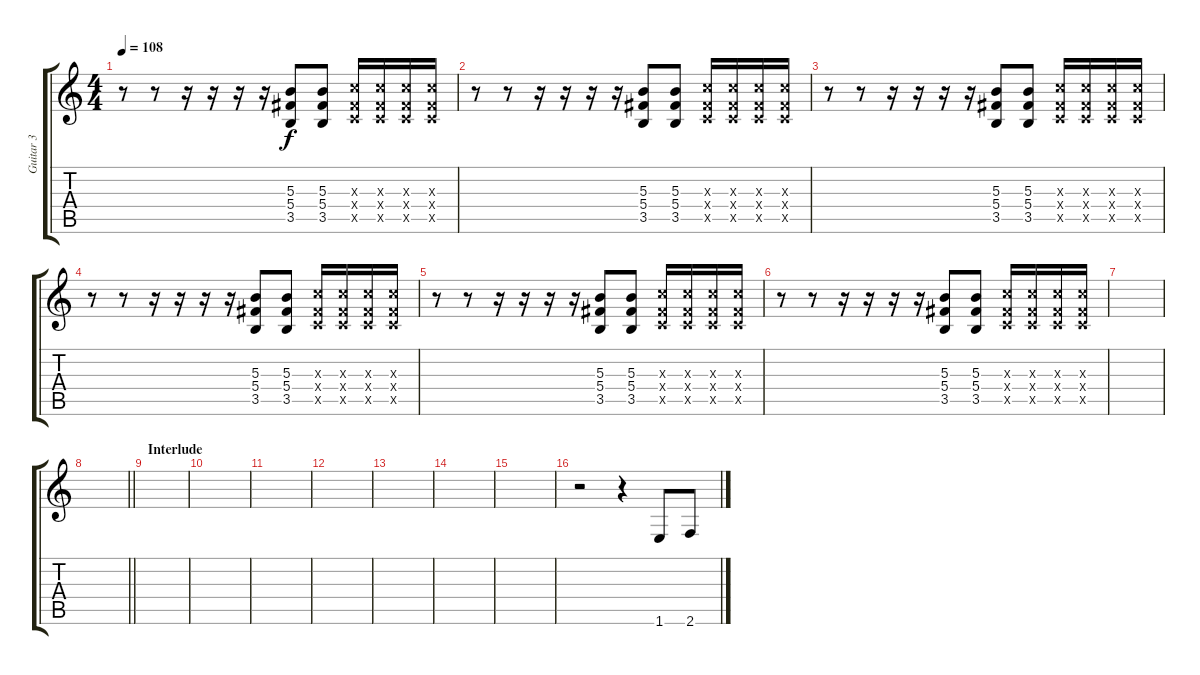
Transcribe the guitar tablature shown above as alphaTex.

\track ("Guitar 3" "Guitar 3") {instrument acousticguitarsteel}
\staff {score tabs}
\tuning (Eb4 Bb3 Gb3 Db3 Ab2 Eb2) {hide}
\ts (4 4)
\tempo 108
\clef g2
\ks c
r.8{dy f} r.8 r.16 r.16 r.16 r.16 (5.3 5.4 3.5).8 (5.3 5.4 3.5).8 (6.3{x} 5.4{x} 4.5{x}).16 (6.3{x} 5.4{x} 4.5{x}).16 (6.3{x} 5.4{x} 4.5{x}).16 (6.3{x} 5.4{x} 4.5{x}).16 |
r.8 r.8 r.16 r.16 r.16 r.16 (5.3 5.4 3.5).8 (5.3 5.4 3.5).8 (6.3{x} 5.4{x} 4.5{x}).16 (6.3{x} 5.4{x} 4.5{x}).16 (6.3{x} 5.4{x} 4.5{x}).16 (6.3{x} 5.4{x} 4.5{x}).16 |
r.8 r.8 r.16 r.16 r.16 r.16 (5.3 5.4 3.5).8 (5.3 5.4 3.5).8 (6.3{x} 5.4{x} 4.5{x}).16 (6.3{x} 5.4{x} 4.5{x}).16 (6.3{x} 5.4{x} 4.5{x}).16 (6.3{x} 5.4{x} 4.5{x}).16 |
r.8 r.8 r.16 r.16 r.16 r.16 (5.3 5.4 3.5).8 (5.3 5.4 3.5).8 (6.3{x} 5.4{x} 4.5{x}).16 (6.3{x} 5.4{x} 4.5{x}).16 (6.3{x} 5.4{x} 4.5{x}).16 (6.3{x} 5.4{x} 4.5{x}).16 |
r.8 r.8 r.16 r.16 r.16 r.16 (5.3 5.4 3.5).8 (5.3 5.4 3.5).8 (6.3{x} 5.4{x} 4.5{x}).16 (6.3{x} 5.4{x} 4.5{x}).16 (6.3{x} 5.4{x} 4.5{x}).16 (6.3{x} 5.4{x} 4.5{x}).16 |
r.8 r.8 r.16 r.16 r.16 r.16 (5.3 5.4 3.5).8 (5.3 5.4 3.5).8 (6.3{x} 5.4{x} 4.5{x}).16 (6.3{x} 5.4{x} 4.5{x}).16 (6.3{x} 5.4{x} 4.5{x}).16 (6.3{x} 5.4{x} 4.5{x}).16 |
|
\barLineRight lightlight
|
\section ("" "Interlude")
|
|
|
|
|
|
|
r.2 r.4 1.6.8 2.6.8
